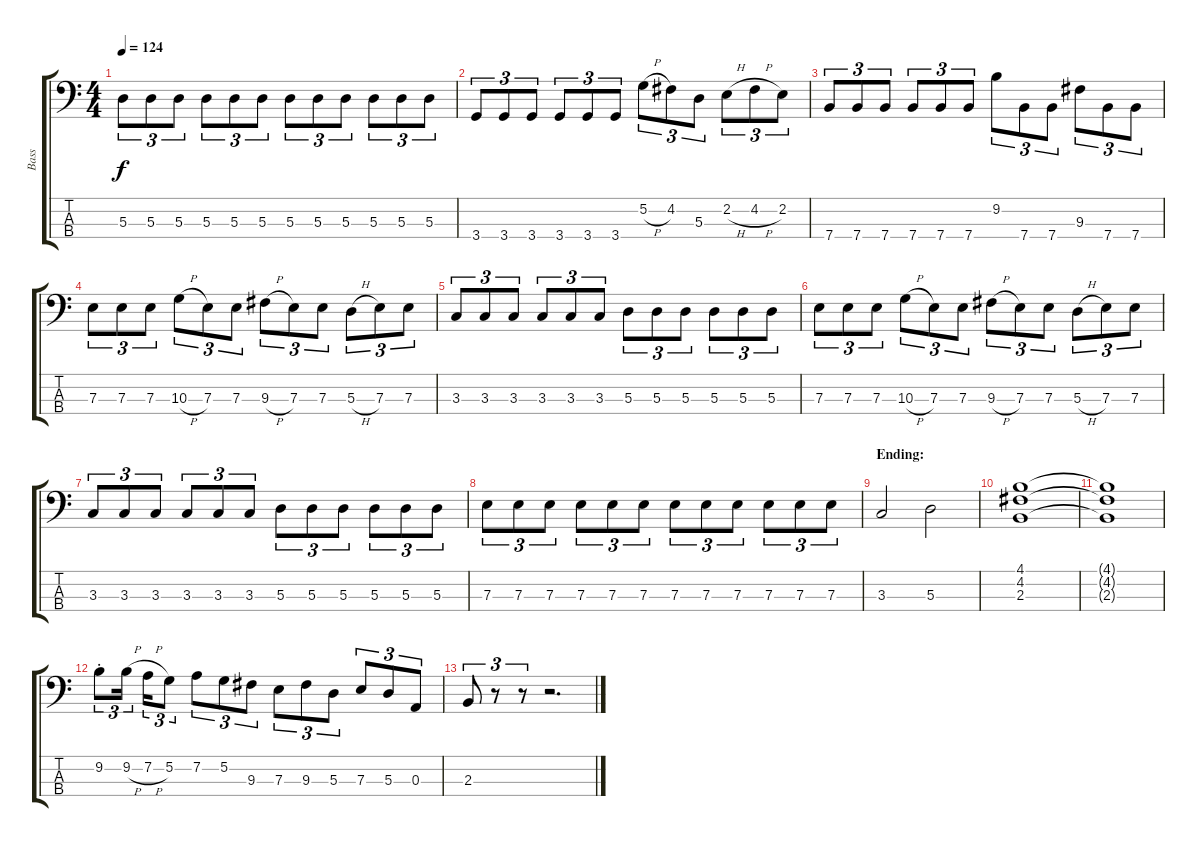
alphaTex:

\track ("Bass" "Bass") {instrument electricbasspick}
\staff {score tabs}
\tuning (G2 D2 A1 E1) {hide}
\ts (4 4)
\tempo 124
\clef f4
\ks c
5.3.8{tu (3 2) dy f} 5.3.8{tu (3 2)} 5.3.8{tu (3 2)} 5.3.8{tu (3 2)} 5.3.8{tu (3 2)} 5.3.8{tu (3 2)} 5.3.8{tu (3 2)} 5.3.8{tu (3 2)} 5.3.8{tu (3 2)} 5.3.8{tu (3 2)} 5.3.8{tu (3 2)} 5.3.8{tu (3 2)} |
3.4.8{tu (3 2)} 3.4.8{tu (3 2)} 3.4.8{tu (3 2)} 3.4.8{tu (3 2)} 3.4.8{tu (3 2)} 3.4.8{tu (3 2)} 5.2{h}.8{tu (3 2)} 4.2.8{tu (3 2)} 5.3.8{tu (3 2)} 2.2{h}.8{tu (3 2)} 4.2{h}.8{tu (3 2)} 2.2.8{tu (3 2)} |
7.4.8{tu (3 2)} 7.4.8{tu (3 2)} 7.4.8{tu (3 2)} 7.4.8{tu (3 2)} 7.4.8{tu (3 2)} 7.4.8{tu (3 2)} 9.2.8{tu (3 2)} 7.4.8{tu (3 2)} 7.4.8{tu (3 2)} 9.3.8{tu (3 2)} 7.4.8{tu (3 2)} 7.4.8{tu (3 2)} |
7.3.8{tu (3 2)} 7.3.8{tu (3 2)} 7.3.8{tu (3 2)} 10.3{h}.8{tu (3 2)} 7.3.8{tu (3 2)} 7.3.8{tu (3 2)} 9.3{h}.8{tu (3 2)} 7.3.8{tu (3 2)} 7.3.8{tu (3 2)} 5.3{h}.8{tu (3 2)} 7.3.8{tu (3 2)} 7.3.8{tu (3 2)} |
3.3.8{tu (3 2)} 3.3.8{tu (3 2)} 3.3.8{tu (3 2)} 3.3.8{tu (3 2)} 3.3.8{tu (3 2)} 3.3.8{tu (3 2)} 5.3.8{tu (3 2)} 5.3.8{tu (3 2)} 5.3.8{tu (3 2)} 5.3.8{tu (3 2)} 5.3.8{tu (3 2)} 5.3.8{tu (3 2)} |
7.3.8{tu (3 2)} 7.3.8{tu (3 2)} 7.3.8{tu (3 2)} 10.3{h}.8{tu (3 2)} 7.3.8{tu (3 2)} 7.3.8{tu (3 2)} 9.3{h}.8{tu (3 2)} 7.3.8{tu (3 2)} 7.3.8{tu (3 2)} 5.3{h}.8{tu (3 2)} 7.3.8{tu (3 2)} 7.3.8{tu (3 2)} |
3.3.8{tu (3 2)} 3.3.8{tu (3 2)} 3.3.8{tu (3 2)} 3.3.8{tu (3 2)} 3.3.8{tu (3 2)} 3.3.8{tu (3 2)} 5.3.8{tu (3 2)} 5.3.8{tu (3 2)} 5.3.8{tu (3 2)} 5.3.8{tu (3 2)} 5.3.8{tu (3 2)} 5.3.8{tu (3 2)} |
7.3.8{tu (3 2)} 7.3.8{tu (3 2)} 7.3.8{tu (3 2)} 7.3.8{tu (3 2)} 7.3.8{tu (3 2)} 7.3.8{tu (3 2)} 7.3.8{tu (3 2)} 7.3.8{tu (3 2)} 7.3.8{tu (3 2)} 7.3.8{tu (3 2)} 7.3.8{tu (3 2)} 7.3.8{tu (3 2)} |
\section ("" "Ending:")
3.3.2 5.3.2 |
(4.1 4.2 2.3).1 |
(4.1{t} 4.2{t} 2.3{t}).1 |
9.2{st}.8{tu (3 2)} 9.2{h}.16{tu (3 2)} 7.2{h}.16{tu (3 2)} 5.2.8{tu (3 2)} 7.2.8{tu (3 2)} 5.2.8{tu (3 2)} 9.3.8{tu (3 2)} 7.3.8{tu (3 2)} 9.3.8{tu (3 2)} 5.3.8{tu (3 2)} 7.3.8{tu (3 2)} 5.3.8{tu (3 2)} 0.3.8{tu (3 2)} |
2.3.8{tu (3 2)} r.8{tu (3 2)} r.8{tu (3 2)} r.2{d}
